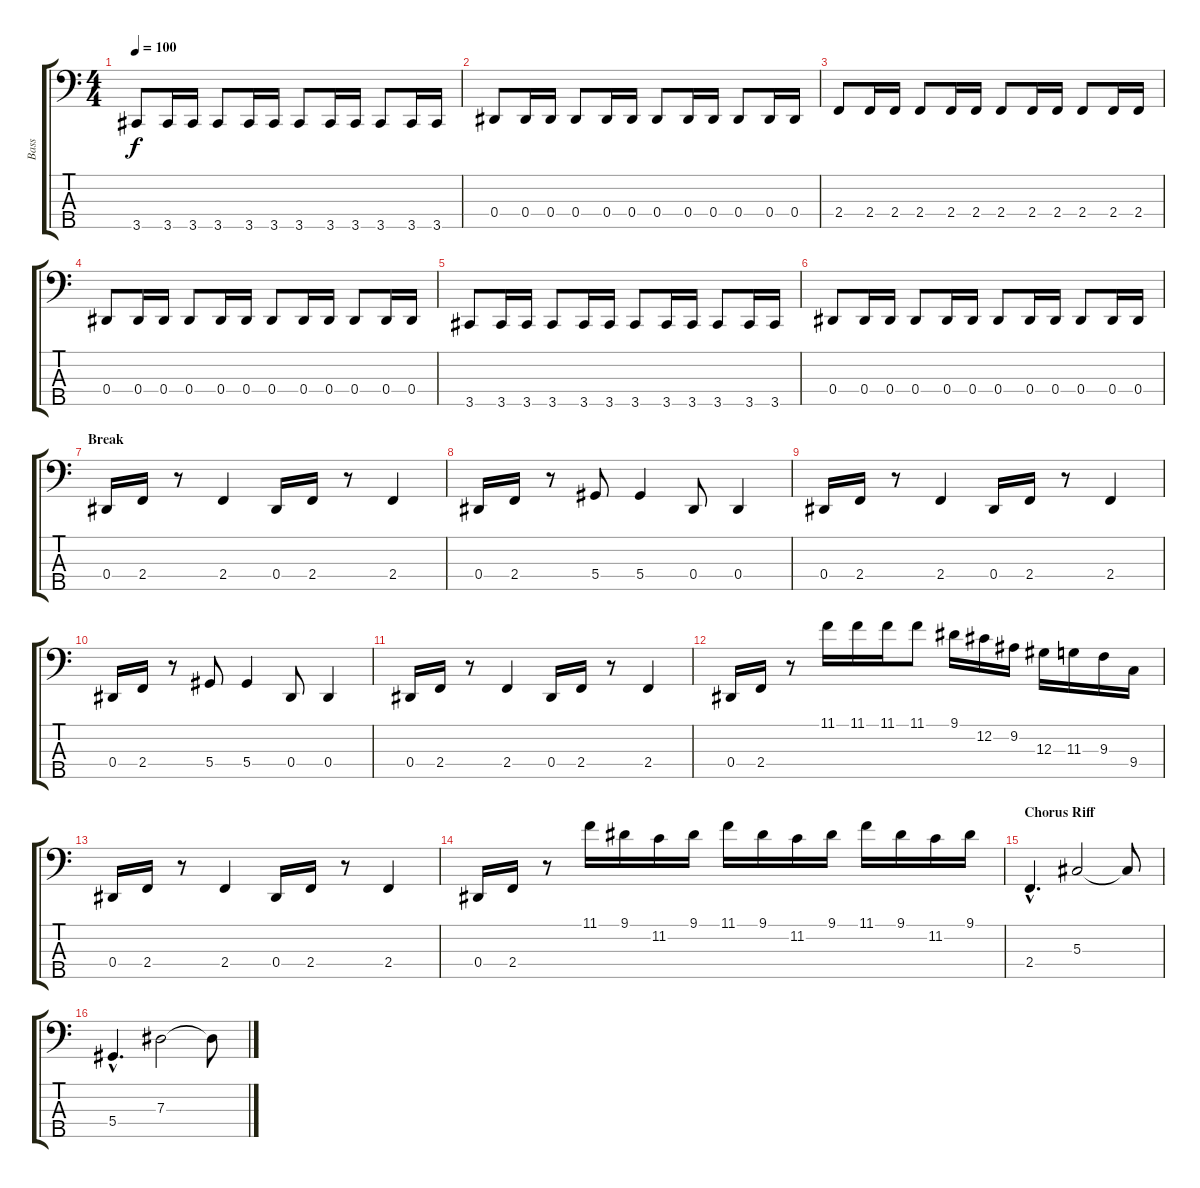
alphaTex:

\track ("Bass" "Bass") {instrument electricbassfinger}
\staff {score tabs}
\tuning (Gb2 Db2 Ab1 Eb1 Bb0) {hide}
\ts (4 4)
\tempo 100
\clef f4
\ks c
3.5.8{dy f} 3.5.16 3.5.16 3.5.8 3.5.16 3.5.16 3.5.8 3.5.16 3.5.16 3.5.8 3.5.16 3.5.16 |
0.4.8 0.4.16 0.4.16 0.4.8 0.4.16 0.4.16 0.4.8 0.4.16 0.4.16 0.4.8 0.4.16 0.4.16 |
2.4.8 2.4.16 2.4.16 2.4.8 2.4.16 2.4.16 2.4.8 2.4.16 2.4.16 2.4.8 2.4.16 2.4.16 |
0.4.8 0.4.16 0.4.16 0.4.8 0.4.16 0.4.16 0.4.8 0.4.16 0.4.16 0.4.8 0.4.16 0.4.16 |
3.5.8 3.5.16 3.5.16 3.5.8 3.5.16 3.5.16 3.5.8 3.5.16 3.5.16 3.5.8 3.5.16 3.5.16 |
0.4.8 0.4.16 0.4.16 0.4.8 0.4.16 0.4.16 0.4.8 0.4.16 0.4.16 0.4.8 0.4.16 0.4.16 |
\section ("" "Break")
0.4.16 2.4.16 r.8 2.4.4 0.4.16 2.4.16 r.8 2.4.4 |
0.4.16 2.4.16 r.8 5.4.8 5.4.4 0.4.8 0.4.4 |
0.4.16 2.4.16 r.8 2.4.4 0.4.16 2.4.16 r.8 2.4.4 |
0.4.16 2.4.16 r.8 5.4.8 5.4.4 0.4.8 0.4.4 |
0.4.16 2.4.16 r.8 2.4.4 0.4.16 2.4.16 r.8 2.4.4 |
0.4.16 2.4.16 r.8 11.1.16 11.1.16 11.1.16 11.1.8 9.1.16 12.2.16 9.2.16 12.3.16 11.3.16 9.3.16 9.4.16 |
0.4.16 2.4.16 r.8 2.4.4 0.4.16 2.4.16 r.8 2.4.4 |
0.4.16 2.4.16 r.8 11.1.16 9.1.16 11.2.16 9.1.16 11.1.16 9.1.16 11.2.16 9.1.16 11.1.16 9.1.16 11.2.16 9.1.16 |
\section ("" "Chorus Riff")
2.4{hac}.4{d} 5.3.2 5.3{t}.8 |
5.4{hac}.4{d} 7.3.2 7.3{t}.8
